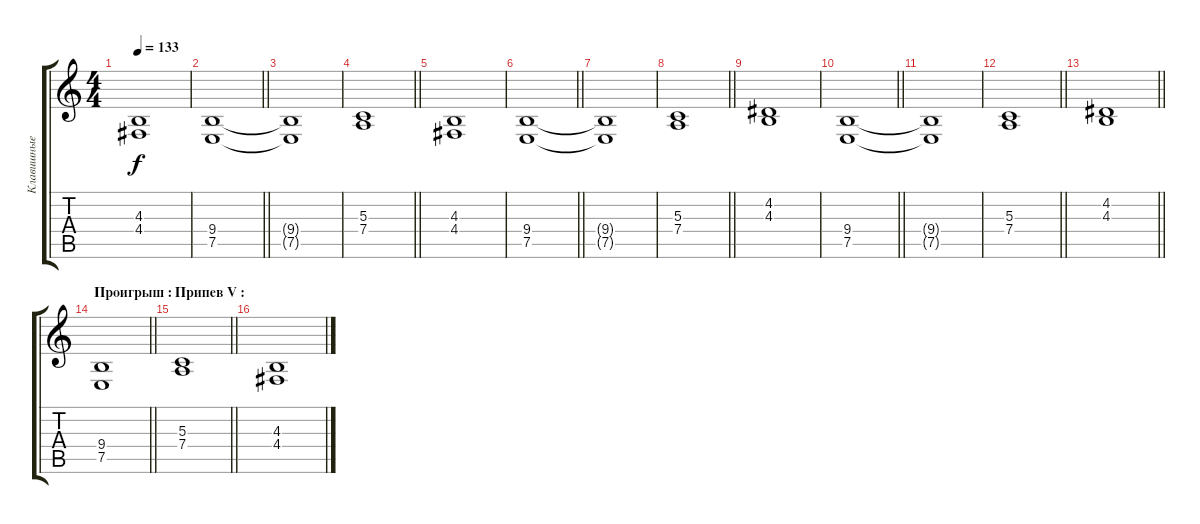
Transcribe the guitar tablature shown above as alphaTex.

\track ("Клавишные" "Клавишные") {instrument pad2warm}
\staff {score tabs}
\tuning (E4 B3 G3 D3 A2 E2) {hide}
\ts (4 4)
\tempo 133
\clef g2
\ks c
(4.3 4.4).1{dy f} |
\barLineRight lightlight
(9.4 7.5).1 |
(9.4{t} 7.5{t}).1 |
\barLineRight lightlight
(5.3 7.4).1 |
(4.3 4.4).1 |
\barLineRight lightlight
(9.4 7.5).1 |
(9.4{t} 7.5{t}).1 |
\barLineRight lightlight
(5.3 7.4).1 |
(4.2 4.3).1 |
\barLineRight lightlight
(9.4 7.5).1 |
(9.4{t} 7.5{t}).1 |
\barLineRight lightlight
(5.3 7.4).1 |
\barLineRight lightlight
(4.2 4.3).1 |
\section ("" "Проигрыш :")
\barLineRight lightlight
(9.4 7.5).1 |
\section ("" "Припев V :")
\barLineRight lightlight
(5.3 7.4).1 |
(4.3 4.4).1
